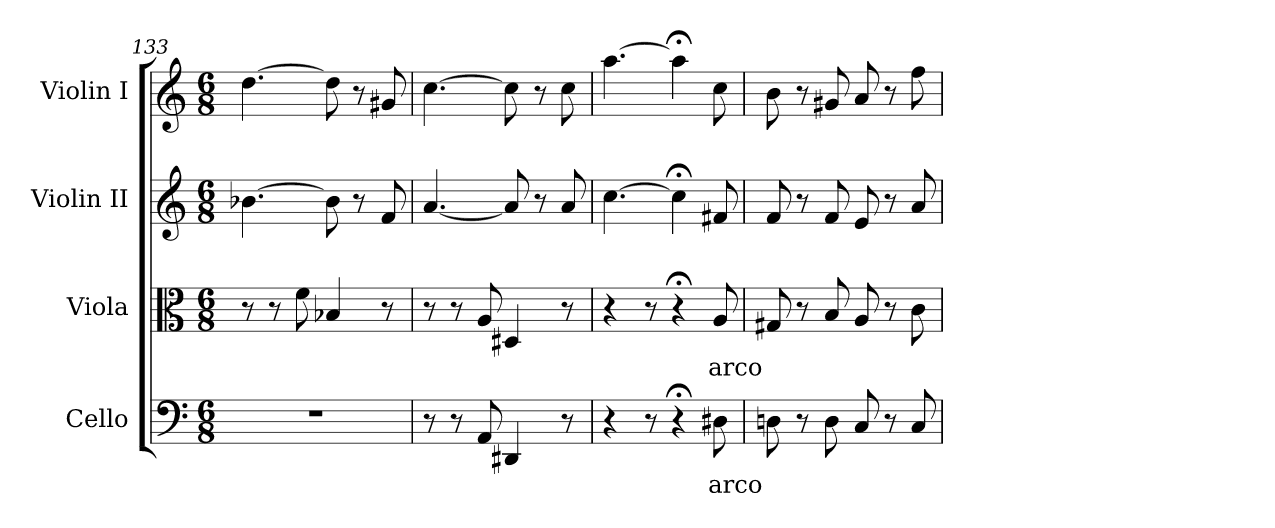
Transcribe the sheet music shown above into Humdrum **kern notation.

**kern	**text	**kern	**text	**kern	**kern
*part4	*part4	*part3	*part3	*part2	*part1
*staff4	*staff4	*staff3	*staff3	*staff2	*staff1
*I"Cello	*	*I"Viola	*	*I"Violin II	*I"Violin I
*	*	*I'Vla	*	*I'Vln	*I'Vln
*clefF4	*	*clefC3	*	*clefG2	*clefG2
*k[]	*	*k[]	*	*k[]	*k[]
*M6/8	*	*M6/8	*	*M6/8	*M6/8
=133	=133	=133	=133	=133	=133
2.r	.	8r	.	[4.b-X\	[4.dd\
.	.	8r	.	.	.
.	.	8f\	.	.	.
.	.	4B-X/	.	8b-\]	8dd\]
.	.	.	.	8r	8r
.	.	8r	.	8f/	8g#X/
=134	=134	=134	=134	=134	=134
8r	.	8r	.	[4.a/	[4.cc\
8r	.	8r	.	.	.
8AA/	.	8A/	.	.	.
4DD#X/	.	4D#X/	.	8a/]	8cc\]
.	.	.	.	8r	8r
8r	.	8r	.	8a/	8cc\
=135	=135	=135	=135	=135	=135
4r	.	4r	.	[4.cc\	[4.aa\
8r	.	8r	.	.	.
4r;<	.	4r;<	.	4cc;<\]	4aa;<\]
!	!LO:LY:b	!	!LO:LY:b	!	!
8D#X\	arco	8A/	arco	8f#X/	8cc\
=136	=136	=136	=136	=136	=136
8Dn\	.	8G#X/	.	8f/	8b\
8r	.	8r	.	8r	8r
8D\	.	8B/	.	8f/	8g#X/
8C/	.	8A/	.	8e/	8a/
8r	.	8r	.	8r	8r
8C/	.	8c\	.	8a/	8ff\
=	=	=	=	=	=
*-	*-	*-	*-	*-	*-
